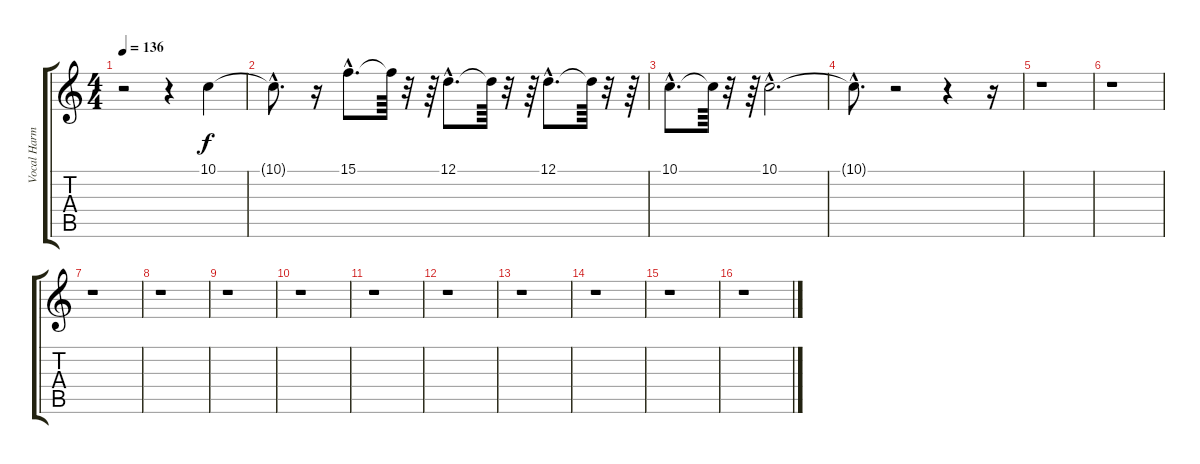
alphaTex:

\track ("Vocal Harmony" "Vocal Harm") {instrument choiraahs}
\staff {score tabs}
\tuning (D4 A3 F3 C3 G2 D2) {hide}
\ts (4 4)
\tempo 136
\clef g2
\ks c
r.2{dy f} r.4 10.1.4 |
10.1{hac t}.8{d} r.16 15.1{hac}.8{d} 15.1{t}.64 r.32 r.64 12.1{hac}.8{d} 12.1{t}.64 r.32 r.64 12.1{hac}.8{d} 12.1{t}.64 r.32 r.64 |
10.1{hac}.8{d} 10.1{t}.64 r.32 r.64 10.1{hac}.2{d} |
10.1{hac t}.8{d} r.2 r.4 r.16 |
r.1 |
r.1 |
r.1 |
r.1 |
r.1 |
r.1 |
r.1 |
r.1 |
r.1 |
r.1 |
r.1 |
r.1
